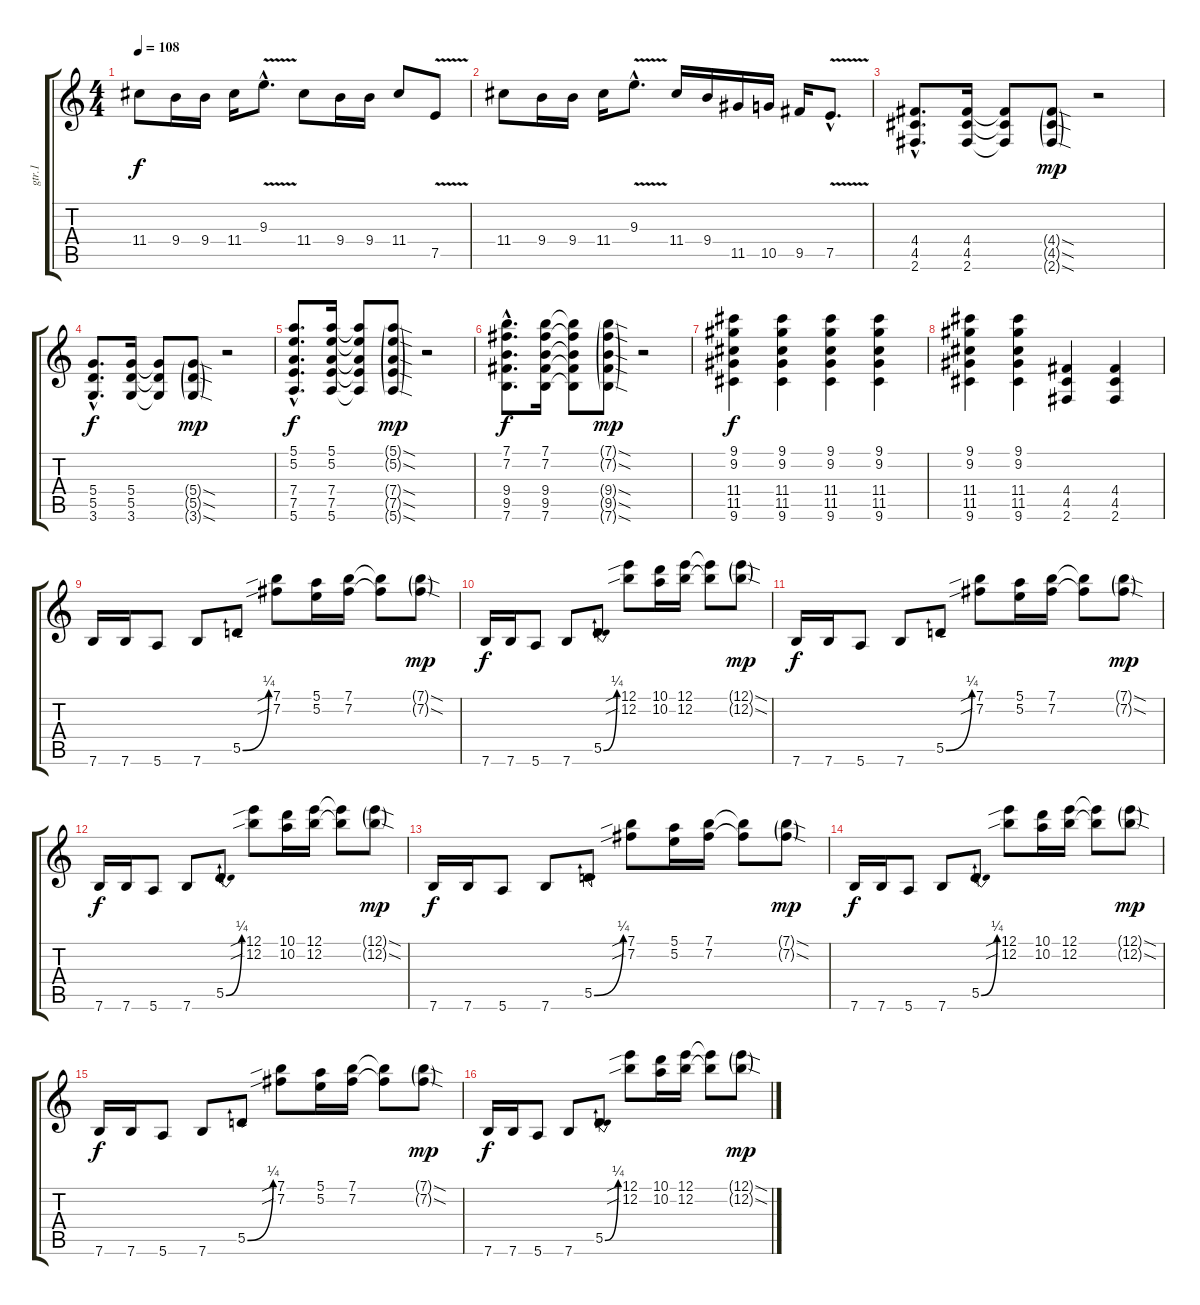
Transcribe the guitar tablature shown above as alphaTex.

\track ("gtr.1" "gtr.1") {instrument distortionguitar}
\staff {score tabs}
\tuning (E4 B3 G3 D3 A2 E2) {hide}
\ts (4 4)
\tempo 108
\clef g2
\ks c
11.4.8{dy f} 9.4.16 9.4.16 11.4.16 9.3{v hac}.8{d} 11.4.8 9.4.16 9.4.16 11.4.8 7.5{v}.8 |
11.4.8 9.4.16 9.4.16 11.4.16 9.3{v hac}.8{d} 11.4.16 9.4.16 11.5.16 10.5.16 9.5.16 7.5{v hac}.8{d} |
(4.4{hac} 4.5{hac} 2.6{hac}).8{d} (4.4 4.5 2.6).16 (4.4{t} 4.5{t} 2.6{t}).8 (4.4{sod g} 4.5{sod g} 2.6{sod g}).8{dy mp} r.2 |
(5.4{hac} 5.5{hac} 3.6{hac}).8{d dy f} (5.4 5.5 3.6).16 (5.4{t} 5.5{t} 3.6{t}).8 (5.4{sod g} 5.5{sod g} 3.6{sod g}).8{dy mp} r.2 |
(5.1{hac} 5.2{hac} 7.4{hac} 7.5{hac} 5.6{hac}).8{d dy f} (5.1 5.2 7.4 7.5 5.6).16 (5.1{t} 5.2{t} 7.4{t} 7.5{t} 5.6{t}).8 (5.1{sod g} 5.2{sod g} 7.4{sod g} 7.5{sod g} 5.6{sod g}).8{dy mp} r.2 |
(7.1{hac} 7.2{hac} 9.4{hac} 9.5{hac} 7.6{hac}).8{d dy f} (7.1 7.2 9.4 9.5 7.6).16 (7.1{t} 7.2{t} 9.4{t} 9.5{t} 7.6{t}).8 (7.1{sod g} 7.2{sod g} 9.4{sod g} 9.5{sod g} 7.6{sod g}).8{dy mp} r.2 |
(9.1 9.2 11.4 11.5 9.6).4{dy f} (9.1 9.2 11.4 11.5 9.6).4 (9.1 9.2 11.4 11.5 9.6).4 (9.1 9.2 11.4 11.5 9.6).4 |
(9.1 9.2 11.4 11.5 9.6).4 (9.1 9.2 11.4 11.5 9.6).4 (4.4 4.5 2.6).4 (4.4 4.5 2.6).4 |
7.6.16 7.6.16 5.6.8 7.6.8 5.5{be (bend 0 0 60 1)}.8 (7.1{sib} 7.2{sib}).8 (5.1 5.2).16 (7.1 7.2).16 (7.1{t} 7.2{t}).8 (7.1{sod g} 7.2{sod g}).8{dy mp} |
7.6.16{dy f} 7.6.16 5.6.8 7.6.8 5.5{be (bend 0 0 60 1)}.8 (12.1{sib} 12.2{sib}).8 (10.1 10.2).16 (12.1 12.2).16 (12.1{t} 12.2{t}).8 (12.1{sod g} 12.2{sod g}).8{dy mp} |
7.6.16{dy f} 7.6.16 5.6.8 7.6.8 5.5{be (bend 0 0 60 1)}.8 (7.1{sib} 7.2{sib}).8 (5.1 5.2).16 (7.1 7.2).16 (7.1{t} 7.2{t}).8 (7.1{sod g} 7.2{sod g}).8{dy mp} |
7.6.16{dy f} 7.6.16 5.6.8 7.6.8 5.5{be (bend 0 0 60 1)}.8 (12.1{sib} 12.2{sib}).8 (10.1 10.2).16 (12.1 12.2).16 (12.1{t} 12.2{t}).8 (12.1{sod g} 12.2{sod g}).8{dy mp} |
7.6.16{dy f} 7.6.16 5.6.8 7.6.8 5.5{be (bend 0 0 60 1)}.8 (7.1{sib} 7.2{sib}).8 (5.1 5.2).16 (7.1 7.2).16 (7.1{t} 7.2{t}).8 (7.1{sod g} 7.2{sod g}).8{dy mp} |
7.6.16{dy f} 7.6.16 5.6.8 7.6.8 5.5{be (bend 0 0 60 1)}.8 (12.1{sib} 12.2{sib}).8 (10.1 10.2).16 (12.1 12.2).16 (12.1{t} 12.2{t}).8 (12.1{sod g} 12.2{sod g}).8{dy mp} |
7.6.16{dy f} 7.6.16 5.6.8 7.6.8 5.5{be (bend 0 0 60 1)}.8 (7.1{sib} 7.2{sib}).8 (5.1 5.2).16 (7.1 7.2).16 (7.1{t} 7.2{t}).8 (7.1{sod g} 7.2{sod g}).8{dy mp} |
7.6.16{dy f} 7.6.16 5.6.8 7.6.8 5.5{be (bend 0 0 60 1)}.8 (12.1{sib} 12.2{sib}).8 (10.1 10.2).16 (12.1 12.2).16 (12.1{t} 12.2{t}).8 (12.1{sod g} 12.2{sod g}).8{dy mp}
